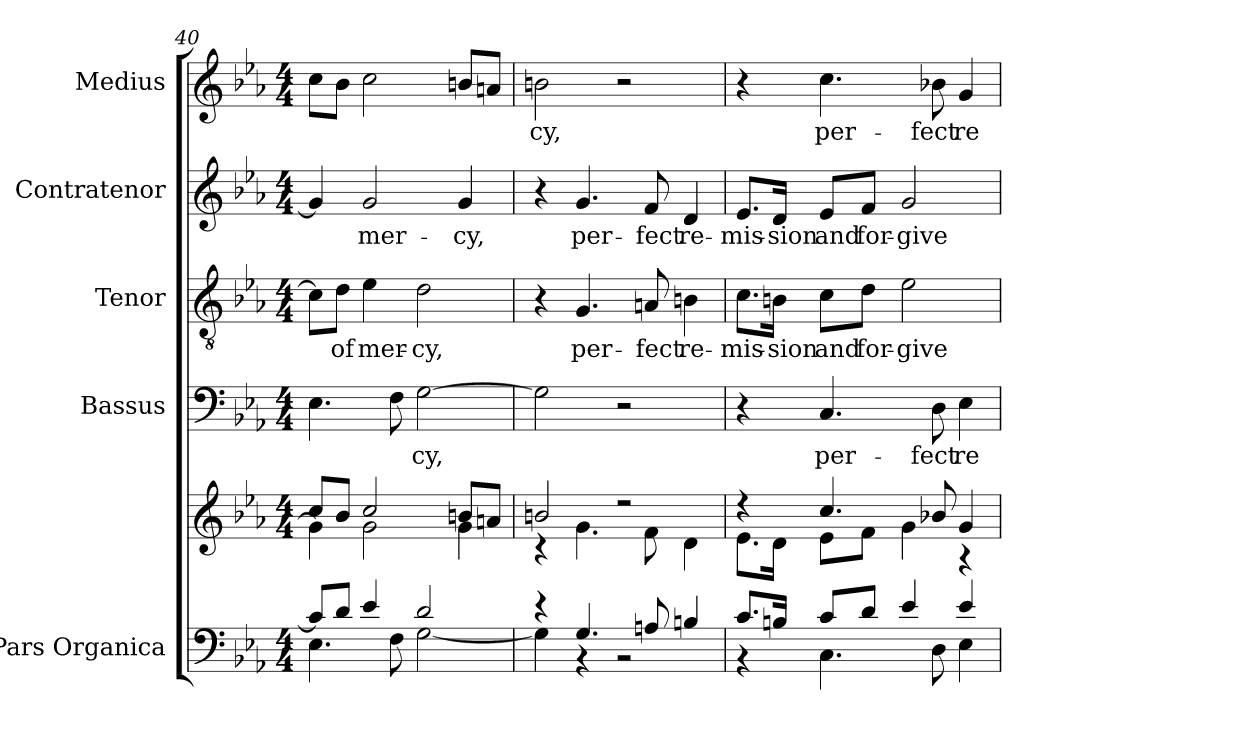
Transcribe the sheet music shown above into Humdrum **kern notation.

**kern	**kern	**kern	**text	**kern	**text	**kern	**text	**kern	**text
*part5	*part5	*part4	*part4	*part3	*part3	*part2	*part2	*part1	*part1
*staff6	*staff5	*staff4	*staff4	*staff3	*staff3	*staff2	*staff2	*staff1	*staff1
*I"Pars Organica	*	*I"Bassus	*	*I"Tenor	*	*I"Contratenor	*	*I"Medius	*
*clefF4	*clefG2	*clefF4	*	*clefGv2	*	*clefG2	*	*clefG2	*
*	*	*	*	*ITrd7c12	*	*	*	*	*
*k[b-e-a-]	*k[b-e-a-]	*k[b-e-a-]	*	*k[b-e-a-]	*	*k[b-e-a-]	*	*k[b-e-a-]	*
*E-:	*E-:	*E-:	*	*E-:	*	*E-:	*	*E-:	*
*M4/4	*M4/4	*M4/4	*	*M4/4	*	*M4/4	*	*M4/4	*
=40	=40	=40	=40	=40	=40	=40	=40	=40	=40
*^	*^	*	*	*	*	*	*	*	*
8ci/L]	4.E-i\	8cci/L	4gi\]	4.E-i\	.	8Ci\L]	.	4gi/]	.	8cci\L	.
!	!	!	!	!	!	!	!LO:LY:b:color=#000000	!	!	!	!
8di/J	.	8b-i/J	.	.	.	8Di\J	of	.	.	8b-i\J	.
!	!	!	!	!	!	!	!LO:LY:b:color=#000000	!	!	!	!
!	!	!	!	!	!	!	!	!	!LO:LY:b:color=#000000	!	!
4e-i/	.	2cci/	2gi\	.	.	4E-i\	mer-	2gi/	mer-	2cci\	.
.	8Fi\	.	.	8Fi\	.	.	.	.	.	.	.
!	!	!	!	!	!LO:LY:b:color=#000000	!	!	!	!	!	!
!	!	!	!	!	!	!	!LO:LY:b:color=#000000	!	!	!	!
2di/	[<2Gi\	.	.	[>2Gi\	-cy,	2Di\	-cy,	.	.	.	.
!	!	!	!	!	!	!	!	!	!LO:LY:b:color=#000000	!	!
.	.	8bni/L	4gi\	.	.	.	.	4gi/	-cy,	8bni/L	.
.	.	8ani/J	.	.	.	.	.	.	.	8ani/J	.
!!LO:PB:g=z
=41	=41	=41	=41	=41	=41	=41	=41	=41	=41	=41	=41
!	!	!	!	!	!	!	!	!	!	!	!LO:LY:b:color=#000000
4r	4Gi\]	2bni/	4r	2Gi\]	.	4r	.	4r	.	2bni\	-cy,
!	!	!	!	!	!	!	!LO:LY:b:color=#000000	!	!	!	!
!	!	!	!	!	!	!	!	!	!LO:LY:b:color=#000000	!	!
4.Gi/	4r	.	4.gi\	.	.	4.GGi/	per-	4.gi/	per-	.	.
.	2r	2r	.	2r	.	.	.	.	.	2r	.
!	!	!	!	!	!	!	!LO:LY:b:color=#000000	!	!	!	!
!	!	!	!	!	!	!	!	!	!LO:LY:b:color=#000000	!	!
8Ani/	.	.	8fi\	.	.	8AAni/	-fect	8fi/	-fect	.	.
!	!	!	!	!	!	!	!LO:LY:b:color=#000000	!	!	!	!
!	!	!	!	!	!	!	!	!	!LO:LY:b:color=#000000	!	!
4Bni/	.	.	4di\	.	.	4BBni\	re-	4di/	re-	.	.
=42	=42	=42	=42	=42	=42	=42	=42	=42	=42	=42	=42
!	!	!	!	!	!	!	!LO:LY:b:color=#000000	!	!	!	!
!	!	!	!	!	!	!	!	!	!LO:LY:b:color=#000000	!	!
8.ci/L	4r	4r	8.e-i\L	4r	.	8.Ci\L	-mis-	8.e-i/L	-mis-	4r	.
!	!	!	!	!	!	!	!LO:LY:b:color=#000000	!	!	!	!
!	!	!	!	!	!	!	!	!	!LO:LY:b:color=#000000	!	!
16Bni/Jk	.	.	16di\Jk	.	.	16BBni\Jk	-sion	16di/Jk	-sion	.	.
!	!	!	!	!	!LO:LY:b:color=#000000	!	!	!	!	!	!
!	!	!	!	!	!	!	!LO:LY:b:color=#000000	!	!	!	!
!	!	!	!	!	!	!	!	!	!LO:LY:b:color=#000000	!	!
!	!	!	!	!	!	!	!	!	!	!	!LO:LY:b:color=#000000
8ci/L	4.Ci\	4.cci/	8e-i\L	4.Ci/	per-	8Ci\L	and	8e-i/L	and	4.cci\	per-
!	!	!	!	!	!	!	!LO:LY:b:color=#000000	!	!	!	!
!	!	!	!	!	!	!	!	!	!LO:LY:b:color=#000000	!	!
8di/J	.	.	8fi\J	.	.	8Di\J	for-	8fi/J	for-	.	.
!	!	!	!	!	!	!	!LO:LY:b:color=#000000	!	!	!	!
!	!	!	!	!	!	!	!	!	!LO:LY:b:color=#000000	!	!
4e-i/	.	.	4gi\	.	.	2E-i\	-give-	2gi/	-give-	.	.
!	!	!	!	!	!LO:LY:b:color=#000000	!	!	!	!	!	!
!	!	!	!	!	!	!	!	!	!	!	!LO:LY:b:color=#000000
.	8Di\	8b-Xi/	.	8Di\	-fect	.	.	.	.	8b-Xi\	-fect
!	!	!	!	!	!LO:LY:b:color=#000000	!	!	!	!	!	!
!	!	!	!	!	!	!	!	!	!	!	!LO:LY:b:color=#000000
4e-i/	4E-i\	4gi/	4r	4E-i\	re-	.	.	.	.	4gi/	re-
*v	*v	*	*	*	*	*	*	*	*	*	*
*	*v	*v	*	*	*	*	*	*	*	*
=	=	=	=	=	=	=	=	=	=
*-	*-	*-	*-	*-	*-	*-	*-	*-	*-
